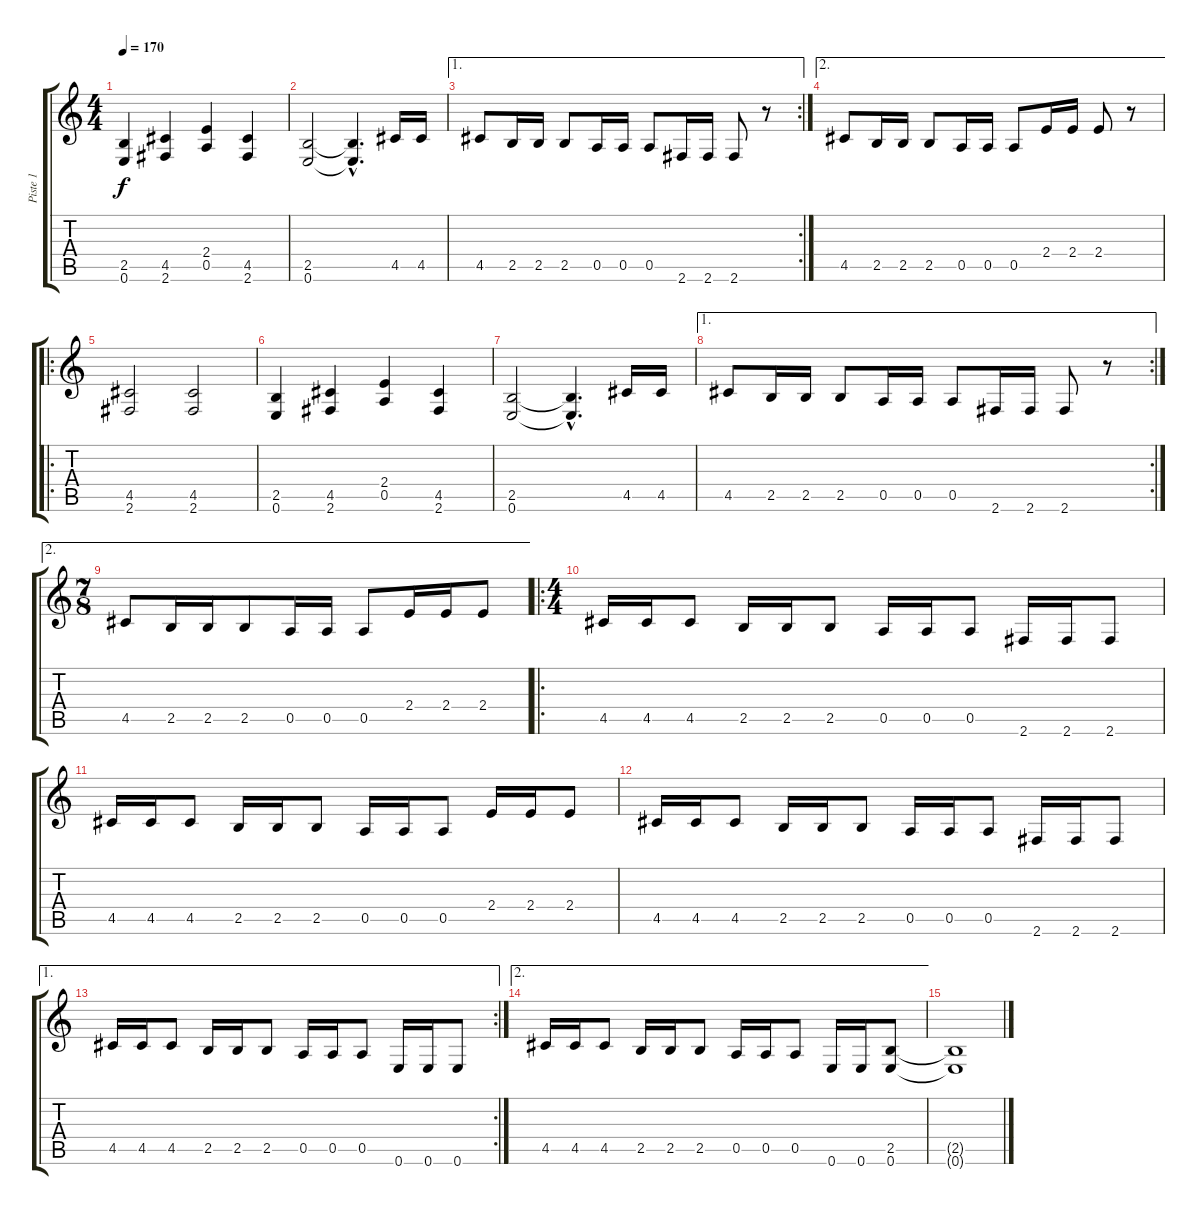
\track ("Piste 1" "Piste 1") {instrument distortionguitar}
\staff {score tabs}
\tuning (E4 B3 G3 D3 A2 E2) {hide}
\ts (4 4)
\tempo 170
\clef g2
\ks c
(2.5 0.6).4{dy f} (4.5 2.6).4 (2.4 0.5).4 (4.5 2.6).4 |
(2.5 0.6).2 (2.5{hac t} 0.6{hac t}).4{d} 4.5.16 4.5.16 |
\ae 1
\rc 2
4.5.8 2.5.16 2.5.16 2.5.8 0.5.16 0.5.16 0.5.8 2.6.16 2.6.16 2.6.8 r.8 |
\ae 2
4.5.8 2.5.16 2.5.16 2.5.8 0.5.16 0.5.16 0.5.8 2.4.16 2.4.16 2.4.8 r.8 |
\ro
(4.5 2.6).2 (4.5 2.6).2 |
(2.5 0.6).4 (4.5 2.6).4 (2.4 0.5).4 (4.5 2.6).4 |
(2.5 0.6).2 (2.5{hac t} 0.6{hac t}).4{d} 4.5.16 4.5.16 |
\ae 1
\rc 2
4.5.8 2.5.16 2.5.16 2.5.8 0.5.16 0.5.16 0.5.8 2.6.16 2.6.16 2.6.8 r.8 |
\ae 2
\ts (7 8)
4.5.8 2.5.16 2.5.16 2.5.8 0.5.16 0.5.16 0.5.8 2.4.16 2.4.16 2.4.8 |
\ro
\ts (4 4)
4.5.16 4.5.16 4.5.8 2.5.16 2.5.16 2.5.8 0.5.16 0.5.16 0.5.8 2.6.16 2.6.16 2.6.8 |
4.5.16 4.5.16 4.5.8 2.5.16 2.5.16 2.5.8 0.5.16 0.5.16 0.5.8 2.4.16 2.4.16 2.4.8 |
4.5.16 4.5.16 4.5.8 2.5.16 2.5.16 2.5.8 0.5.16 0.5.16 0.5.8 2.6.16 2.6.16 2.6.8 |
\ae 1
\rc 2
4.5.16 4.5.16 4.5.8 2.5.16 2.5.16 2.5.8 0.5.16 0.5.16 0.5.8 0.6.16 0.6.16 0.6.8 |
\ae 2
4.5.16 4.5.16 4.5.8 2.5.16 2.5.16 2.5.8 0.5.16 0.5.16 0.5.8 0.6.16 0.6.16 (2.5 0.6).8 |
(2.5{t} 0.6{t}).1
